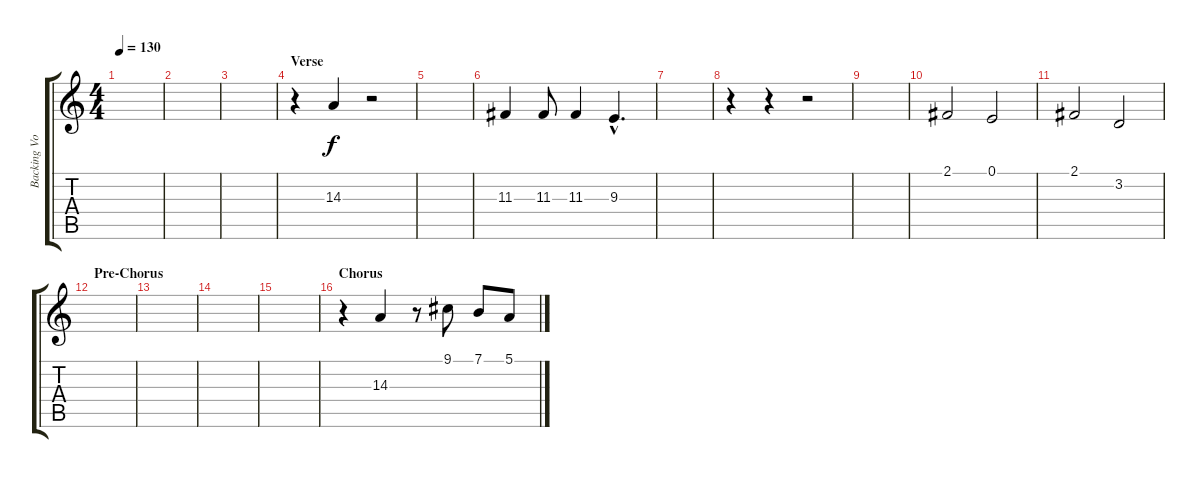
\track ("Backing Vocal" "Backing Vo") {instrument pad4choir}
\staff {score tabs}
\tuning (E4 B3 G3 D3 A2 E2) {hide}
\ts (4 4)
\tempo 130
\clef g2
\ks c
|
|
|
\section ("" "Verse")
r.4 14.3.4 r.2 |
|
11.3.4 11.3.8 11.3.4 9.3{hac}.4{d} |
|
r.4 r.4 r.2 |
|
2.1.2 0.1.2 |
2.1.2 3.2.2 |
\section ("" "Pre-Chorus")
|
|
|
|
\section ("" "Chorus")
r.4 14.3.4 r.8 9.1.8 7.1.8 5.1.8
